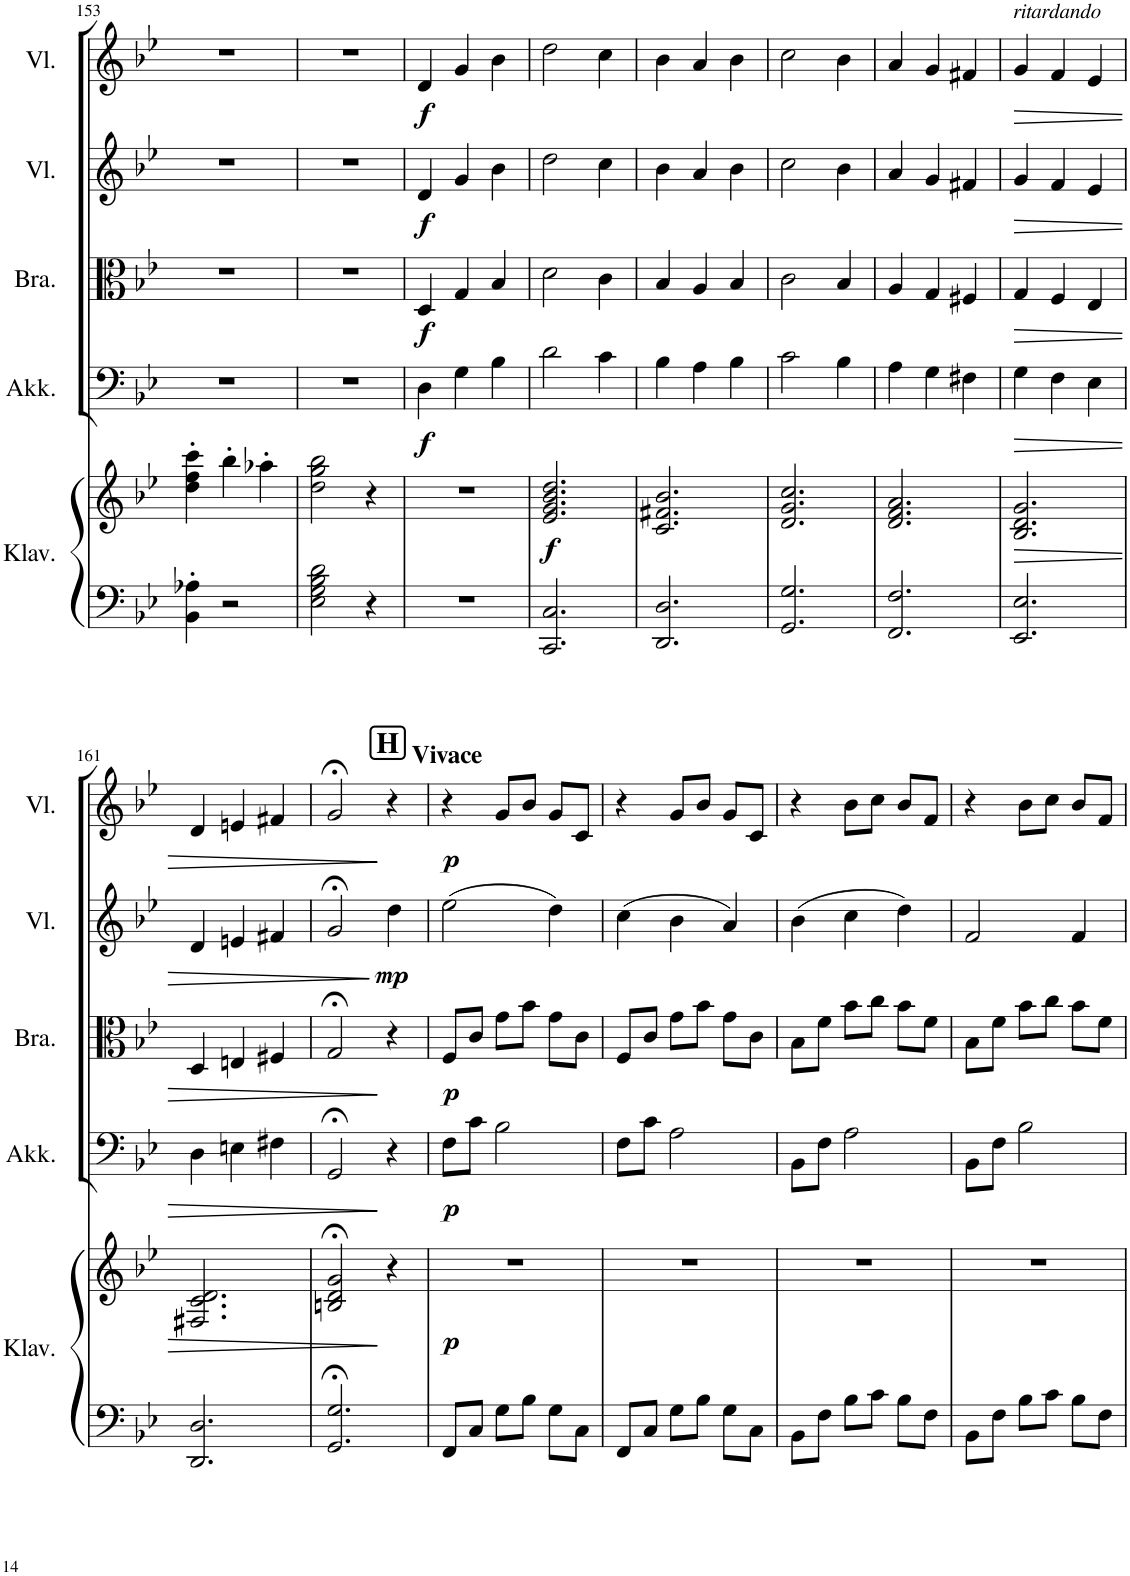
**kern	**kern	**dynam	**kern	**dynam	**kern	**dynam	**kern	**dynam	**kern	**dynam
*part5	*part5	*part5	*part4	*part4	*part3	*part3	*part2	*part2	*part1	*part1
*staff6	*staff5	*staff5/6	*staff4	*staff4	*staff3	*staff3	*staff2	*staff2	*staff1	*staff1
*I"Klavier	*	*	*I"Akkordeon	*	*I"Bratsche	*	*I"Violine	*	*I"Violine	*
*I'Klav.	*	*	*I'Akk.	*	*I'Bra.	*	*I'Vl.	*	*I'Vl.	*
!!LO:PB:g=z
*clefF4	*clefG2	*	*clefF4	*	*clefC3	*	*clefG2	*	*clefG2	*
*k[b-e-]	*k[b-e-]	*	*k[b-e-]	*	*k[b-e-]	*	*k[b-e-]	*	*k[b-e-]	*
*M3/4	*M3/4	*	*M3/4	*	*M3/4	*	*M3/4	*	*M3/4	*
=153	=153	=153	=153	=153	=153	=153	=153	=153	=153	=153
4BB-\' 4A-X\'	4dd\' 4ff\' 4ccc\'	.	2.r	.	2.r	.	2.r	.	2.r	.
2r	4bb-'\	.	.	.	.	.	.	.	.	.
.	4aa-X'\	.	.	.	.	.	.	.	.	.
=154	=154	=154	=154	=154	=154	=154	=154	=154	=154	=154
2E-\ 2G\ 2B-\ 2d\	2dd\ 2gg\ 2bb-\	.	2.r	.	2.r	.	2.r	.	2.r	.
4r	4r	.	.	.	.	.	.	.	.	.
=155	=155	=155	=155	=155	=155	=155	=155	=155	=155	=155
!	!	!	!	!LO:DY:b	!	!LO:DY:b	!	!LO:DY:b	!	!LO:DY:b
2.r	2.r	.	4D\	f	4D/	f	4d/	f	4d/	f
.	.	.	4G\	.	4G/	.	4g/	.	4g/	.
.	.	.	4B-\	.	4B-/	.	4b-\	.	4b-\	.
=156	=156	=156	=156	=156	=156	=156	=156	=156	=156	=156
!	!	!LO:DY:b	!	!	!	!	!	!	!	!
2.CC/ 2.C/	2.e-/ 2.g/ 2.b-/ 2.dd/	f	2d\	.	2d\	.	2dd\	.	2dd\	.
.	.	.	4c\	.	4c\	.	4cc\	.	4cc\	.
=157	=157	=157	=157	=157	=157	=157	=157	=157	=157	=157
2.DD/ 2.D/	2.c/ 2.f#X/ 2.b-/	.	4B-\	.	4B-/	.	4b-\	.	4b-\	.
.	.	.	4A\	.	4A/	.	4a/	.	4a/	.
.	.	.	4B-\	.	4B-/	.	4b-\	.	4b-\	.
=158	=158	=158	=158	=158	=158	=158	=158	=158	=158	=158
2.GG/ 2.G/	2.d/ 2.g/ 2.cc/	.	2c\	.	2c\	.	2cc\	.	2cc\	.
.	.	.	4B-\	.	4B-/	.	4b-\	.	4b-\	.
=159	=159	=159	=159	=159	=159	=159	=159	=159	=159	=159
2.FF/ 2.F/	2.d/ 2.f/ 2.a/	.	4A\	.	4A/	.	4a/	.	4a/	.
.	.	.	4G\	.	4G/	.	4g/	.	4g/	.
.	.	.	4F#X\	.	4F#X/	.	4f#X/	.	4f#X/	.
=160	=160	=160	=160	=160	=160	=160	=160	=160	=160	=160
!	!	!	!	!	!	!	!	!	!LO:TX:a:i:t=ritardando	!
!	!	!LO:HP:b	!	!LO:HP:b	!	!LO:HP:b	!	!LO:HP:b	!	!LO:HP:b
2.EE-/ 2.E-/	2.B-/ 2.d/ 2.g/	>	4G\	>	4G/	>	4g/	>	4g/	>
.	.	.	4F\	.	4F/	.	4f/	.	4f/	.
.	.	.	4E-\	.	4E-/	.	4e-/	.	4e-/	.
!!LO:LB:g=z
=161	=161	=161	=161	=161	=161	=161	=161	=161	=161	=161
2.DD/ 2.D/	2.F#X/ 2.c/ 2.d/	.	4D\	.	4D/	.	4d/	.	4d/	.
.	.	.	4En\	.	4En/	.	4en/	.	4en/	.
.	.	.	4F#X\	.	4F#X/	.	4f#X/	.	4f#X/	.
=162	=162	=162	=162	=162	=162	=162	=162	=162	=162	=162
!!LO:REH:place=s1:a:B:cj:fs=14:t=H:qo=2
2.GG/;< 2.G/;<	2Bn/;< 2d/;< 2g/;<	.	2GG;</	.	2G;</	.	2g;</	.	2g;</	.
!	!	!	!	!	!	!	!	!	!LO:TX:a:B:t=Vivace	!
!	!	!	!	!	!	!	!	!LO:DY:n=1:b	!	!
.	4r	]	4r	]	4r	]	4dd\	] mp	4r	]
=163	=163	=163	=163	=163	=163	=163	=163	=163	=163	=163
!	!	!LO:DY:b	!	!LO:DY:b	!	!LO:DY:b	!	!	!	!LO:DY:b
8FF/L	2.r	p	8F\L	p	8F/L	p	(2ee-\	.	4r	p
8C/J	.	.	8c\J	.	8c/J	.	.	.	.	.
8G\L	.	.	2B-\	.	8g\L	.	.	.	8g/L	.
8B-\J	.	.	.	.	8b-\J	.	.	.	8b-/J	.
8G\L	.	.	.	.	8g\L	.	4dd\)	.	8g/L	.
8C\J	.	.	.	.	8c\J	.	.	.	8c/J	.
=164	=164	=164	=164	=164	=164	=164	=164	=164	=164	=164
8FF/L	2.r	.	8F\L	.	8F/L	.	(4cc\	.	4r	.
8C/J	.	.	8c\J	.	8c/J	.	.	.	.	.
8G\L	.	.	2A\	.	8g\L	.	4b-\	.	8g/L	.
8B-\J	.	.	.	.	8b-\J	.	.	.	8b-/J	.
8G\L	.	.	.	.	8g\L	.	4a/)	.	8g/L	.
8C\J	.	.	.	.	8c\J	.	.	.	8c/J	.
=165	=165	=165	=165	=165	=165	=165	=165	=165	=165	=165
8BB-\L	2.r	.	8BB-\L	.	8B-\L	.	(4b-\	.	4r	.
8F\J	.	.	8F\J	.	8f\J	.	.	.	.	.
8B-\L	.	.	2A\	.	8b-\L	.	4cc\	.	8b-\L	.
8c\J	.	.	.	.	8cc\J	.	.	.	8cc\J	.
8B-\L	.	.	.	.	8b-\L	.	4dd\)	.	8b-/L	.
8F\J	.	.	.	.	8f\J	.	.	.	8f/J	.
=166	=166	=166	=166	=166	=166	=166	=166	=166	=166	=166
8BB-\L	2.r	.	8BB-\L	.	8B-\L	.	2f/	.	4r	.
8F\J	.	.	8F\J	.	8f\J	.	.	.	.	.
8B-\L	.	.	2B-\	.	8b-\L	.	.	.	8b-\L	.
8c\J	.	.	.	.	8cc\J	.	.	.	8cc\J	.
8B-\L	.	.	.	.	8b-\L	.	4f/	.	8b-/L	.
8F\J	.	.	.	.	8f\J	.	.	.	8f/J	.
=	=	=	=	=	=	=	=	=	=	=
*-	*-	*-	*-	*-	*-	*-	*-	*-	*-	*-
